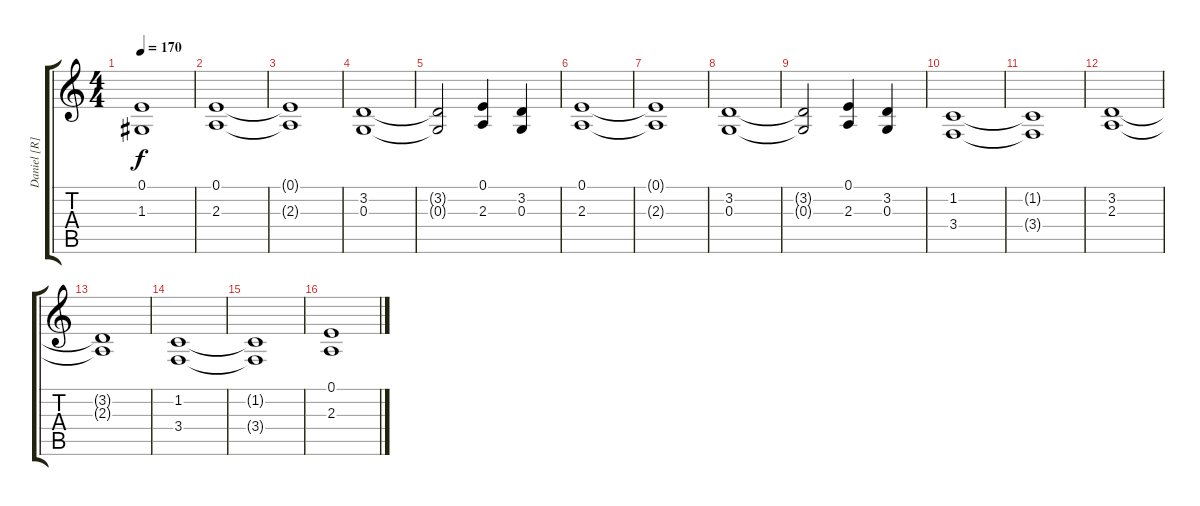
\track ("Daniel [R]" "Daniel [R]") {instrument stringensemble1}
\staff {score tabs}
\tuning (E4 B3 G3 D3 A2 E2) {hide}
\ts (4 4)
\tempo 170
\clef g2
\ks c
(0.1 1.3).1{dy f} |
(0.1 2.3).1 |
(0.1{t} 2.3{t}).1 |
(3.2 0.3).1 |
(3.2{t} 0.3{t}).2 (0.1 2.3).4 (3.2 0.3).4 |
(0.1 2.3).1 |
(0.1{t} 2.3{t}).1 |
(3.2 0.3).1 |
(3.2{t} 0.3{t}).2 (0.1 2.3).4 (3.2 0.3).4 |
(1.2 3.4).1 |
(1.2{t} 3.4{t}).1 |
(3.2 2.3).1 |
(3.2{t} 2.3{t}).1 |
(1.2 3.4).1 |
(1.2{t} 3.4{t}).1 |
(0.1 2.3).1
